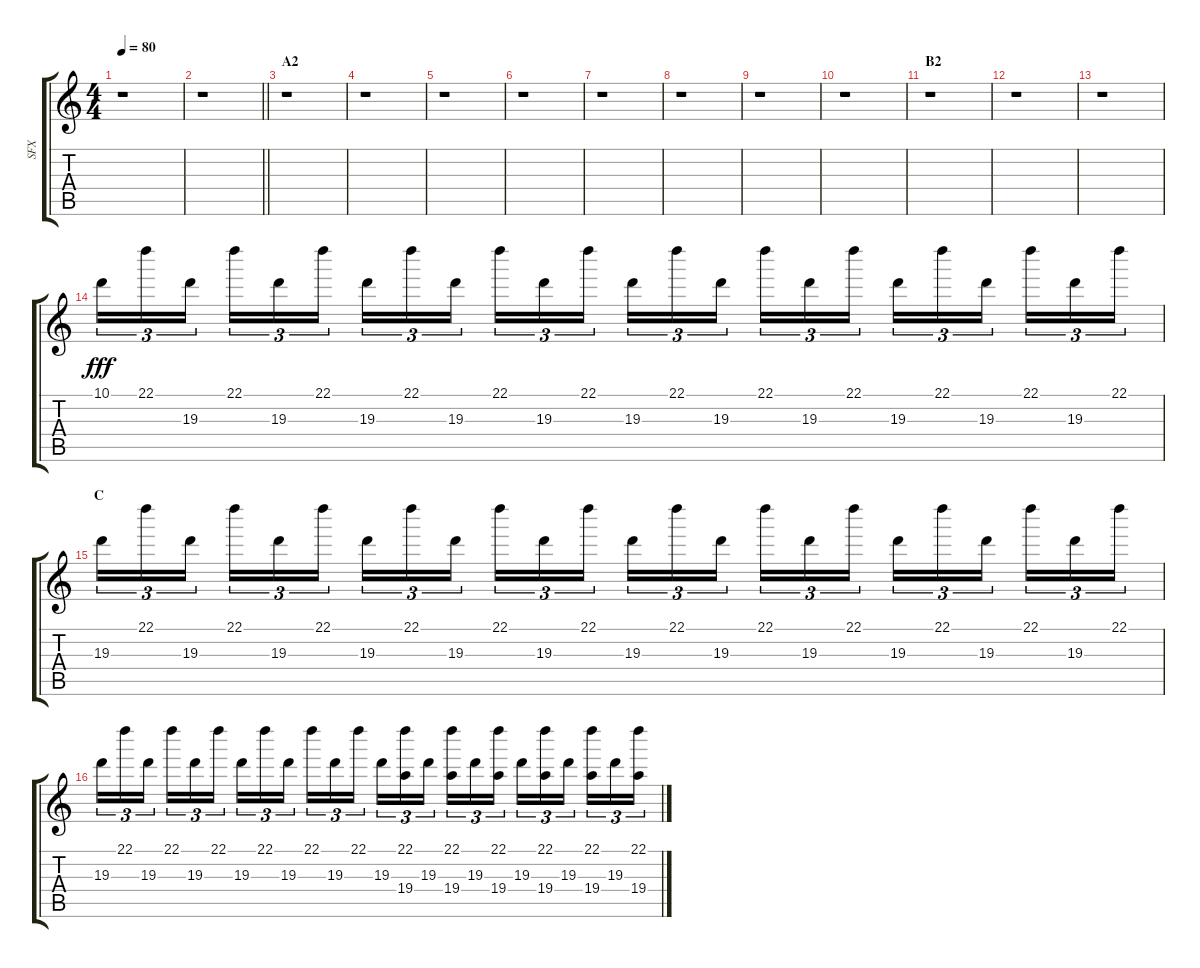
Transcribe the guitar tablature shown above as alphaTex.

\track ("SFX" "SFX") {instrument fx5brightness}
\staff {score tabs}
\tuning (E5 B4 G4 D4 A3 E3) {hide}
\ts (4 4)
\tempo 80
\clef g2
\ks c
r.1{dy fff} |
\barLineRight lightlight
r.1 |
\section ("" "A2")
r.1 |
r.1 |
r.1 |
r.1 |
r.1 |
r.1 |
r.1 |
r.1 |
\section ("" "B2")
r.1 |
r.1 |
r.1 |
10.1.16{tu (3 2) volume 8} 22.1.16{tu (3 2)} 19.3.16{tu (3 2)} 22.1.16{tu (3 2)} 19.3.16{tu (3 2)} 22.1.16{tu (3 2)} 19.3.16{tu (3 2)} 22.1.16{tu (3 2)} 19.3.16{tu (3 2)} 22.1.16{tu (3 2)} 19.3.16{tu (3 2)} 22.1.16{tu (3 2)} 19.3.16{tu (3 2)} 22.1.16{tu (3 2)} 19.3.16{tu (3 2)} 22.1.16{tu (3 2)} 19.3.16{tu (3 2)} 22.1.16{tu (3 2)} 19.3.16{tu (3 2)} 22.1.16{tu (3 2)} 19.3.16{tu (3 2)} 22.1.16{tu (3 2)} 19.3.16{tu (3 2)} 22.1.16{tu (3 2)} |
\section ("" "C")
19.3.16{tu (3 2)} 22.1.16{tu (3 2)} 19.3.16{tu (3 2)} 22.1.16{tu (3 2)} 19.3.16{tu (3 2)} 22.1.16{tu (3 2)} 19.3.16{tu (3 2)} 22.1.16{tu (3 2)} 19.3.16{tu (3 2)} 22.1.16{tu (3 2)} 19.3.16{tu (3 2)} 22.1.16{tu (3 2)} 19.3.16{tu (3 2)} 22.1.16{tu (3 2)} 19.3.16{tu (3 2)} 22.1.16{tu (3 2)} 19.3.16{tu (3 2)} 22.1.16{tu (3 2)} 19.3.16{tu (3 2)} 22.1.16{tu (3 2)} 19.3.16{tu (3 2)} 22.1.16{tu (3 2)} 19.3.16{tu (3 2)} 22.1.16{tu (3 2)} |
19.3.16{tu (3 2)} 22.1.16{tu (3 2)} 19.3.16{tu (3 2)} 22.1.16{tu (3 2)} 19.3.16{tu (3 2)} 22.1.16{tu (3 2)} 19.3.16{tu (3 2)} 22.1.16{tu (3 2)} 19.3.16{tu (3 2)} 22.1.16{tu (3 2)} 19.3.16{tu (3 2)} 22.1.16{tu (3 2)} 19.3.16{tu (3 2)} (22.1 19.4).16{tu (3 2)} 19.3.16{tu (3 2)} (22.1 19.4).16{tu (3 2)} 19.3.16{tu (3 2)} (22.1 19.4).16{tu (3 2)} 19.3.16{tu (3 2)} (22.1 19.4).16{tu (3 2)} 19.3.16{tu (3 2)} (22.1 19.4).16{tu (3 2)} 19.3.16{tu (3 2)} (22.1 19.4).16{tu (3 2)}
